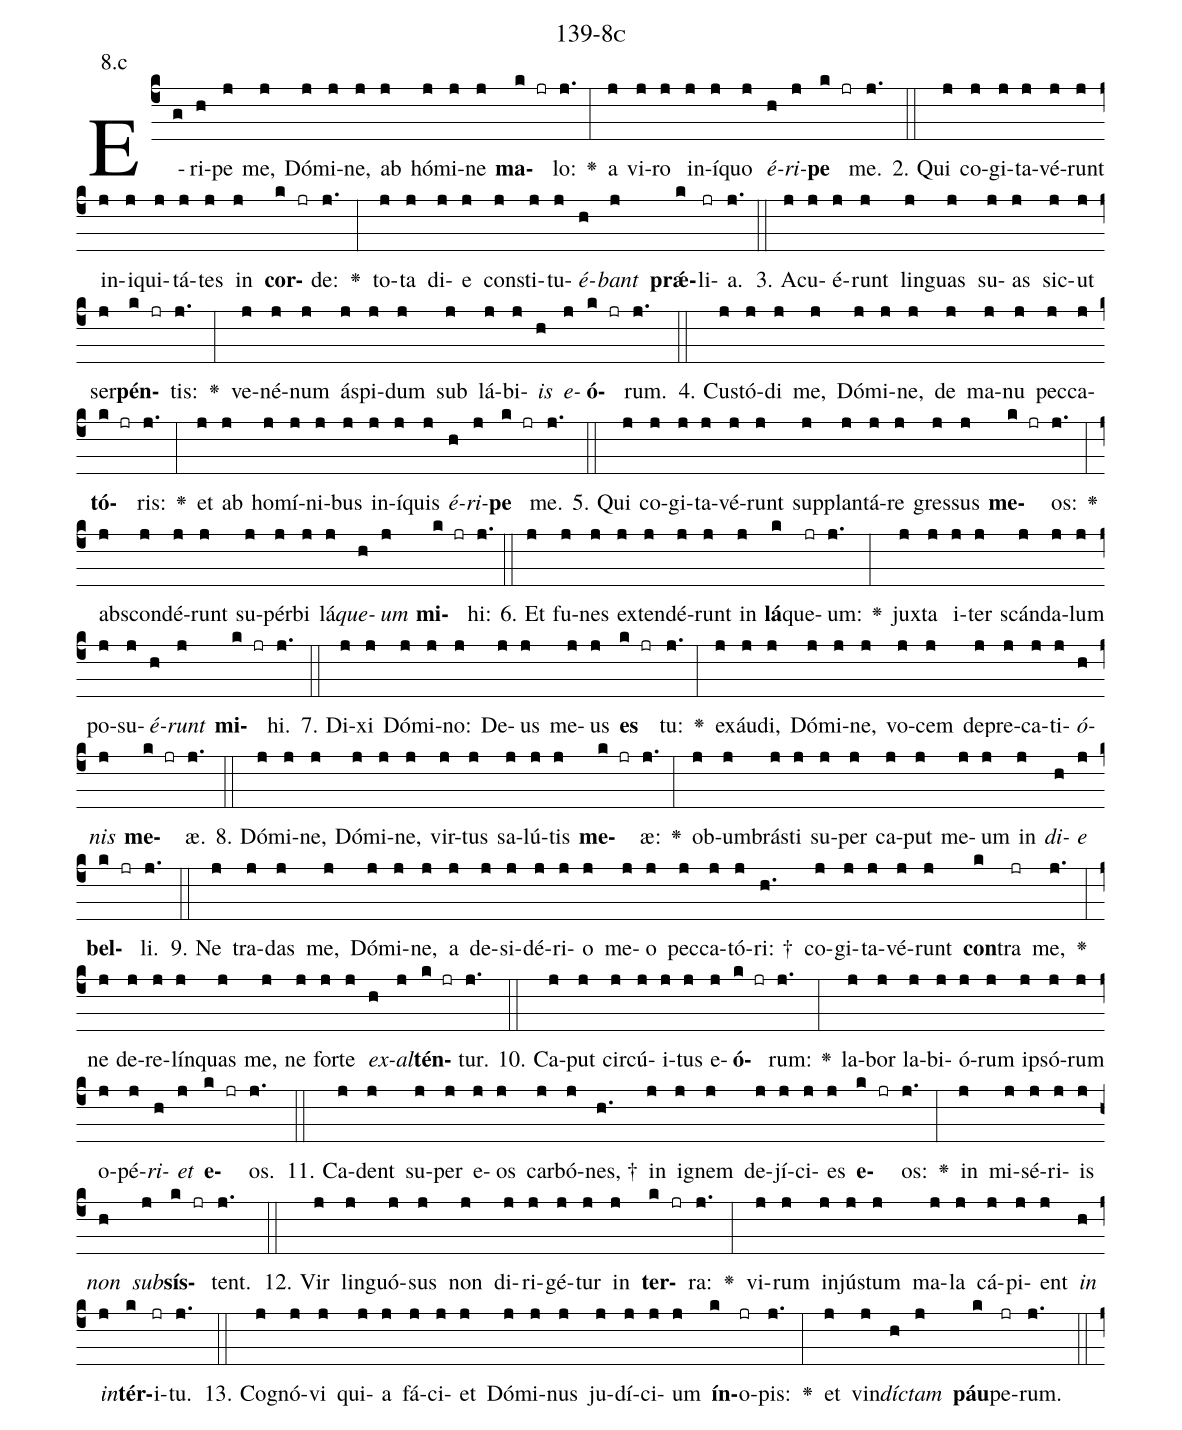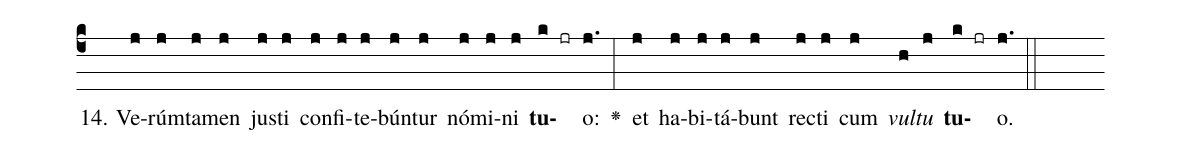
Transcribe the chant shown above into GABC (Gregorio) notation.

name: 139-8c;
annotation: 8.c;
%%
(c4)E(g)ri(h)pe(j) me,(j) Dó(j)mi(j)ne,(j) ab(j) hó(j)mi(j)ne(j) <b>ma</b>(k jr)lo:(j.) <v>\greheightstar</v>(:) a(j) vi(j)ro(j) in(j)í(j)quo(j) <i>é</i>(h)<i>ri</i>(j)<b>pe</b>(k jr) me.(j.) (::)
2. Qui(j) co(j)gi(j)ta(j)vé(j)runt(j) in(j)i(j)qui(j)tá(j)tes(j) in(j) <b>cor</b>(k jr)de:(j.) <v>\greheightstar</v>(:) to(j)ta(j) di(j)e(j) con(j)sti(j)tu(j)<i>é</i>(h)<i>bant</i>(j) <b>prǽ</b>(k)li(jr)a.(j.) (::)
3. A(j)cu(j)é(j)runt(j) lin(j)guas(j) su(j)as(j) sic(j)ut(j) ser(j)<b>pén</b>(k jr)tis:(j.) <v>\greheightstar</v>(:) ve(j)né(j)num(j) ás(j)pi(j)dum(j) sub(j) lá(j)bi(j)<i>is</i>(h) <i>e</i>(j)<b>ó</b>(k jr)rum.(j.) (::)
4. Cus(j)tó(j)di(j) me,(j) Dó(j)mi(j)ne,(j) de(j) ma(j)nu(j) pec(j)ca(j)<b>tó</b>(k jr)ris:(j.) <v>\greheightstar</v>(:) et(j) ab(j) ho(j)mí(j)ni(j)bus(j) in(j)í(j)quis(j) <i>é</i>(h)<i>ri</i>(j)<b>pe</b>(k jr) me.(j.) (::)
5. Qui(j) co(j)gi(j)ta(j)vé(j)runt(j) sup(j)plan(j)tá(j)re(j) gres(j)sus(j) <b>me</b>(k jr)os:(j.) <v>\greheightstar</v>(:) abs(j)con(j)dé(j)runt(j) su(j)pér(j)bi(j) lá(j)<i>que</i>(h)<i>um</i>(j) <b>mi</b>(k jr)hi:(j.) (::)
6. Et(j) fu(j)nes(j) ex(j)ten(j)dé(j)runt(j) in(j) <b>lá</b>(k)que(jr)um:(j.) <v>\greheightstar</v>(:) jux(j)ta(j) i(j)ter(j) scán(j)da(j)lum(j) po(j)su(j)<i>é</i>(h)<i>runt</i>(j) <b>mi</b>(k jr)hi.(j.) (::)
7. Di(j)xi(j) Dó(j)mi(j)no:(j) De(j)us(j) me(j)us(j) <b>es</b>(k jr) tu:(j.) <v>\greheightstar</v>(:) ex(j)áu(j)di,(j) Dó(j)mi(j)ne,(j) vo(j)cem(j) de(j)pre(j)ca(j)ti(j)<i>ó</i>(h)<i>nis</i>(j) <b>me</b>(k jr)æ.(j.) (::)
8. Dó(j)mi(j)ne,(j) Dó(j)mi(j)ne,(j) vir(j)tus(j) sa(j)lú(j)tis(j) <b>me</b>(k jr)æ:(j.) <v>\greheightstar</v>(:) ob(j)um(j)brás(j)ti(j) su(j)per(j) ca(j)put(j) me(j)um(j) in(j) <i>di</i>(h)<i>e</i>(j) <b>bel</b>(k jr)li.(j.) (::)
9. Ne(j) tra(j)das(j) me,(j) Dó(j)mi(j)ne,(j) a(j) de(j)si(j)dé(j)ri(j)o(j) me(j)o(j) pec(j)ca(j)tó(j)ri: †(h.) co(j)gi(j)ta(j)vé(j)runt(j) <b>con</b>(k)tra(jr) me,(j.) <v>\greheightstar</v>(:) ne(j) de(j)re(j)lín(j)quas(j) me,(j) ne(j) for(j)te(j) <i>ex</i>(h)<i>al</i>(j)<b>tén</b>(k jr)tur.(j.) (::)
10. Ca(j)put(j) cir(j)cú(j)i(j)tus(j) e(j)<b>ó</b>(k jr)rum:(j.) <v>\greheightstar</v>(:) la(j)bor(j) la(j)bi(j)ó(j)rum(j) ip(j)só(j)rum(j) o(j)pé(j)<i>ri</i>(h)<i>et</i>(j) <b>e</b>(k jr)os.(j.) (::)
11. Ca(j)dent(j) su(j)per(j) e(j)os(j) car(j)bó(j)nes, †(h.) in(j) i(j)gnem(j) de(j)jí(j)ci(j)es(j) <b>e</b>(k jr)os:(j.) <v>\greheightstar</v>(:) in(j) mi(j)sé(j)ri(j)is(j) <i>non</i>(h) <i>sub</i>(j)<b>sís</b>(k jr)tent.(j.) (::)
12. Vir(j) lin(j)guó(j)sus(j) non(j) di(j)ri(j)gé(j)tur(j) in(j) <b>ter</b>(k jr)ra:(j.) <v>\greheightstar</v>(:) vi(j)rum(j) in(j)jús(j)tum(j) ma(j)la(j) cá(j)pi(j)ent(j) <i>in</i>(h) <i>in</i>(j)<b>tér</b>(k)i(jr)tu.(j.) (::)
13. Co(j)gnó(j)vi(j) qui(j)a(j) fá(j)ci(j)et(j) Dó(j)mi(j)nus(j) ju(j)dí(j)ci(j)um(j) <b>ín</b>(k)o(jr)pis:(j.) <v>\greheightstar</v>(:) et(j) vin(j)<i>díc</i>(h)<i>tam</i>(j) <b>páu</b>(k)pe(jr)rum.(j.) (::)
14. Ve(j)rúm(j)ta(j)men(j) jus(j)ti(j) con(j)fi(j)te(j)bún(j)tur(j) nó(j)mi(j)ni(j) <b>tu</b>(k jr)o:(j.) <v>\greheightstar</v>(:) et(j) ha(j)bi(j)tá(j)bunt(j) rec(j)ti(j) cum(j) <i>vul</i>(h)<i>tu</i>(j) <b>tu</b>(k jr)o.(j.) (::)
